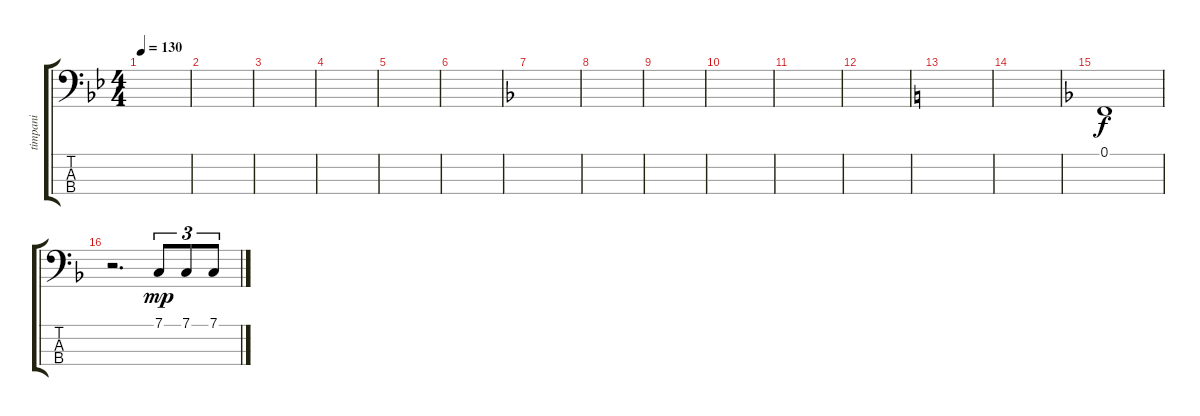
\track ("timpani" "timpani") {instrument timpani}
\staff {score tabs}
\tuning (F2 C2 G1 D1) {hide}
\ts (4 4)
\tempo 130
\clef f4
\ks gminor
|
|
|
|
|
|
\ks dminor
|
|
|
|
|
|
\ks aminor
|
|
\ks dminor
0.1.1{volume 14 balance 8} |
r.2{d} 7.1.8{tu (3 2) dy mp} 7.1.8{tu (3 2)} 7.1.8{tu (3 2)}
